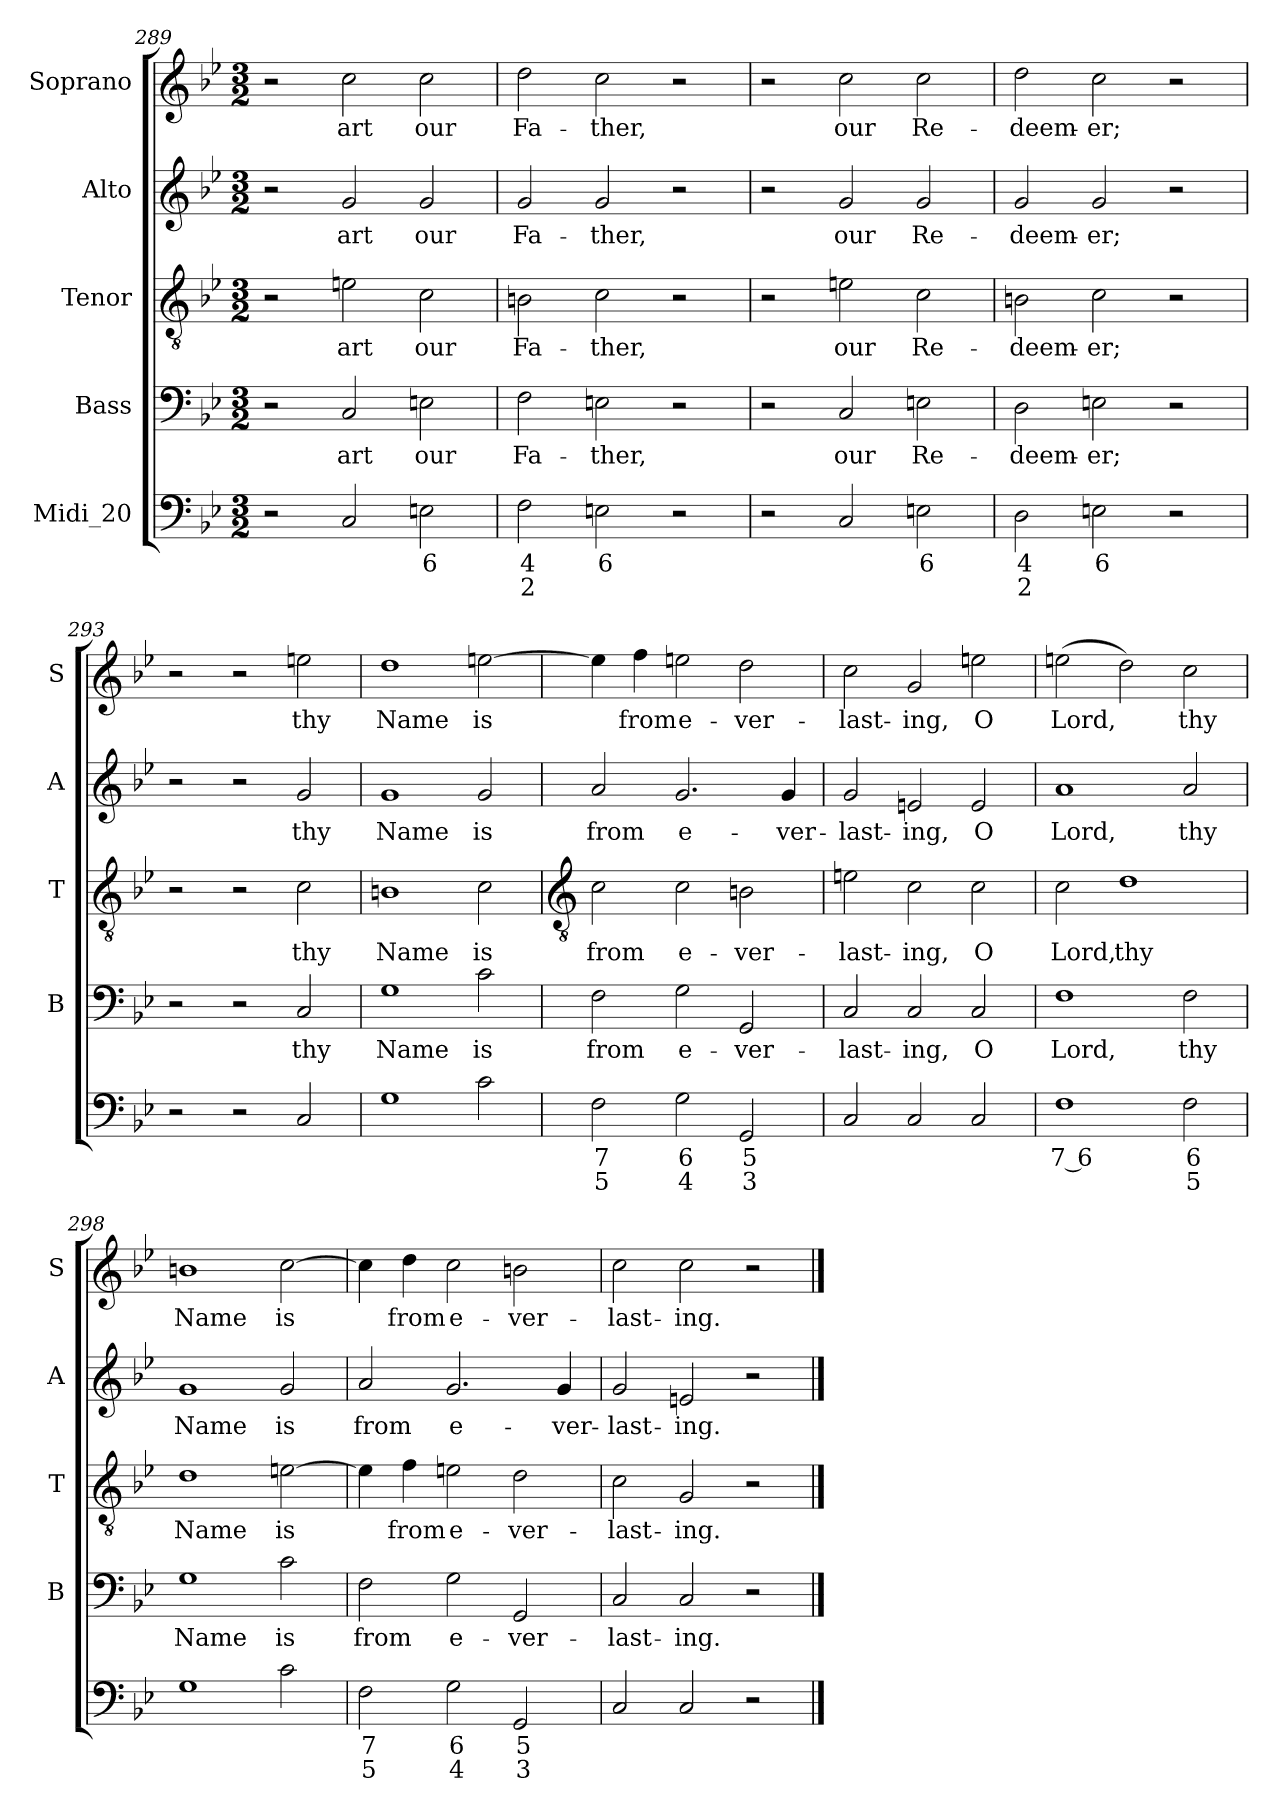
**kern	**text	**text	**kern	**text	**kern	**text	**kern	**text	**kern	**text
*part5	*part5	*part5	*part4	*part4	*part3	*part3	*part2	*part2	*part1	*part1
*staff5	*staff5	*staff5	*staff4	*staff4	*staff3	*staff3	*staff2	*staff2	*staff1	*staff1
*I"Midi_20	*	*	*I"Bass	*	*I"Tenor	*	*I"Alto	*	*I"Soprano	*
*	*	*	*I'B	*	*I'T	*	*I'A	*	*I'S	*
*clefF4	*	*	*clefF4	*	*clefGv2	*	*clefG2	*	*clefG2	*
*k[b-e-]	*	*	*k[b-e-]	*	*k[b-e-]	*	*k[b-e-]	*	*k[b-e-]	*
*B-:	*	*	*B-:	*	*B-:	*	*B-:	*	*B-:	*
*M3/2	*	*	*M3/2	*	*M3/2	*	*M3/2	*	*M3/2	*
=289	=289	=289	=289	=289	=289	=289	=289	=289	=289	=289
2r	.	.	2r	.	2r	.	2r	.	2r	.
!	!	!	!	!LO:LY:b	!	!LO:LY:b	!	!LO:LY:b	!	!LO:LY:b
2C	.	.	2C	art	2en	art	2g	art	2cc	art
!	!LO:LY:b	!	!	!LO:LY:b	!	!LO:LY:b	!	!LO:LY:b	!	!LO:LY:b
2En	6	.	2En	our	2c	our	2g	our	2cc	our
=290	=290	=290	=290	=290	=290	=290	=290	=290	=290	=290
!	!LO:LY:b	!LO:LY:b	!	!LO:LY:b	!	!LO:LY:b	!	!LO:LY:b	!	!LO:LY:b
2F	4	2	2F	Fa-	2Bn	Fa-	2g	Fa-	2dd	Fa-
!	!LO:LY:b	!	!	!LO:LY:b	!	!LO:LY:b	!	!LO:LY:b	!	!LO:LY:b
2En	6	.	2En	-ther,	2c	-ther,	2g	-ther,	2cc	-ther,
2r	.	.	2r	.	2r	.	2r	.	2r	.
=291	=291	=291	=291	=291	=291	=291	=291	=291	=291	=291
2r	.	.	2r	.	2r	.	2r	.	2r	.
!	!	!	!	!LO:LY:b	!	!LO:LY:b	!	!LO:LY:b	!	!LO:LY:b
2C	.	.	2C	our	2en	our	2g	our	2cc	our
!	!LO:LY:b	!	!	!LO:LY:b	!	!LO:LY:b	!	!LO:LY:b	!	!LO:LY:b
2En	6	.	2En	Re-	2c	Re-	2g	Re-	2cc	Re-
=292	=292	=292	=292	=292	=292	=292	=292	=292	=292	=292
!	!LO:LY:b	!LO:LY:b	!	!LO:LY:b	!	!LO:LY:b	!	!LO:LY:b	!	!LO:LY:b
2D	4	2	2D	-deem-	2Bn	-deem-	2g	-deem-	2dd	-deem-
!	!LO:LY:b	!	!	!LO:LY:b	!	!LO:LY:b	!	!LO:LY:b	!	!LO:LY:b
2En	6	.	2En	-er;	2c	-er;	2g	-er;	2cc	-er;
2r	.	.	2r	.	2r	.	2r	.	2r	.
=293	=293	=293	=293	=293	=293	=293	=293	=293	=293	=293
2r	.	.	2r	.	2r	.	2r	.	2r	.
2r	.	.	2r	.	2r	.	2r	.	2r	.
!	!	!	!	!LO:LY:b	!	!LO:LY:b	!	!LO:LY:b	!	!LO:LY:b
2C	.	.	2C	thy	2c	thy	2g	thy	2een	thy
=294	=294	=294	=294	=294	=294	=294	=294	=294	=294	=294
!	!	!	!	!LO:LY:b	!	!LO:LY:b	!	!LO:LY:b	!	!LO:LY:b
1G	.	.	1G	Name	1Bn	Name	1g	Name	1dd	Name
!	!	!	!	!LO:LY:b	!	!LO:LY:b	!	!LO:LY:b	!	!LO:LY:b
2c	.	.	2c	is	2c	is	2g	is	[2een	is
!!LO:LB:g=z
=295	=295	=295	=295	=295	=295	=295	=295	=295	=295	=295
*	*	*	*	*	*clefGv2	*	*	*	*	*
!	!LO:LY:b	!LO:LY:b	!	!LO:LY:b	!	!LO:LY:b	!	!LO:LY:b	!	!
2F	7	5	2F	from	2c	from	2a	from	4ee]	.
!	!	!	!	!	!	!	!	!	!	!LO:LY:b
.	.	.	.	.	.	.	.	.	4ff	from
!	!LO:LY:b	!LO:LY:b	!	!LO:LY:b	!	!LO:LY:b	!	!LO:LY:b	!	!LO:LY:b
2G	6	4	2G	e-	2c	e-	2.g	e-	2ee	e-
!	!LO:LY:b	!LO:LY:b	!	!LO:LY:b	!	!LO:LY:b	!	!	!	!LO:LY:b
2GG	5	3	2GG	-ver-	2Bn	-ver-	.	.	2dd	-ver-
!	!	!	!	!	!	!	!	!LO:LY:b	!	!
.	.	.	.	.	.	.	4g	-ver-	.	.
=296	=296	=296	=296	=296	=296	=296	=296	=296	=296	=296
!	!	!	!	!LO:LY:b	!	!LO:LY:b	!	!LO:LY:b	!	!LO:LY:b
2C	.	.	2C	-last-	2en	-last-	2g	-last-	2cc	-last-
!	!	!	!	!LO:LY:b	!	!LO:LY:b	!	!LO:LY:b	!	!LO:LY:b
2C	.	.	2C	-ing,	2c	-ing,	2en	-ing,	2g	-ing,
!	!	!	!	!LO:LY:b	!	!LO:LY:b	!	!LO:LY:b	!	!LO:LY:b
2C	.	.	2C	O	2c	O	2e	O	2een	O
=297	=297	=297	=297	=297	=297	=297	=297	=297	=297	=297
!	!LO:LY:b	!	!	!LO:LY:b	!	!LO:LY:b	!	!LO:LY:b	!	!LO:LY:b
1F	7 6	.	1F	Lord,	2c	Lord,	1a	Lord,	(>2een	Lord,
!	!	!	!	!	!	!LO:LY:b	!	!	!	!
.	.	.	.	.	1d	thy	.	.	2dd)	.
!	!LO:LY:b	!LO:LY:b	!	!LO:LY:b	!	!	!	!LO:LY:b	!	!LO:LY:b
2F	6	5	2F	thy	.	.	2a	thy	2cc	thy
=298	=298	=298	=298	=298	=298	=298	=298	=298	=298	=298
!	!	!	!	!LO:LY:b	!	!LO:LY:b	!	!LO:LY:b	!	!LO:LY:b
1G	.	.	1G	Name	1d	Name	1g	Name	1bn	Name
!	!	!	!	!LO:LY:b	!	!LO:LY:b	!	!LO:LY:b	!	!LO:LY:b
2c	.	.	2c	is	[2en	is	2g	is	[2cc	is
=299	=299	=299	=299	=299	=299	=299	=299	=299	=299	=299
!	!LO:LY:b	!LO:LY:b	!	!LO:LY:b	!	!	!	!LO:LY:b	!	!
2F	7	5	2F	from	4e]	.	2a	from	4cc]	.
!	!	!	!	!	!	!LO:LY:b	!	!	!	!LO:LY:b
.	.	.	.	.	4f	from	.	.	4dd	from
!	!LO:LY:b	!LO:LY:b	!	!LO:LY:b	!	!LO:LY:b	!	!LO:LY:b	!	!LO:LY:b
2G	6	4	2G	e-	2e	e-	2.g	e-	2cc	e-
!	!LO:LY:b	!LO:LY:b	!	!LO:LY:b	!	!LO:LY:b	!	!	!	!LO:LY:b
2GG	5	3	2GG	-ver-	2d	-ver-	.	.	2bn	-ver-
!	!	!	!	!	!	!	!	!LO:LY:b	!	!
.	.	.	.	.	.	.	4g	-ver-	.	.
=300	=300	=300	=300	=300	=300	=300	=300	=300	=300	=300
!	!	!	!	!LO:LY:b	!	!LO:LY:b	!	!LO:LY:b	!	!LO:LY:b
2C	.	.	2C	-last-	2c	-last-	2g	-last-	2cc	-last-
!	!	!	!	!LO:LY:b	!	!LO:LY:b	!	!LO:LY:b	!	!LO:LY:b
2C	.	.	2C	-ing.	2G	-ing.	2en	-ing.	2cc	-ing.
2r	.	.	2r	.	2r	.	2r	.	2r	.
==	==	==	==	==	==	==	==	==	==	==
*-	*-	*-	*-	*-	*-	*-	*-	*-	*-	*-
